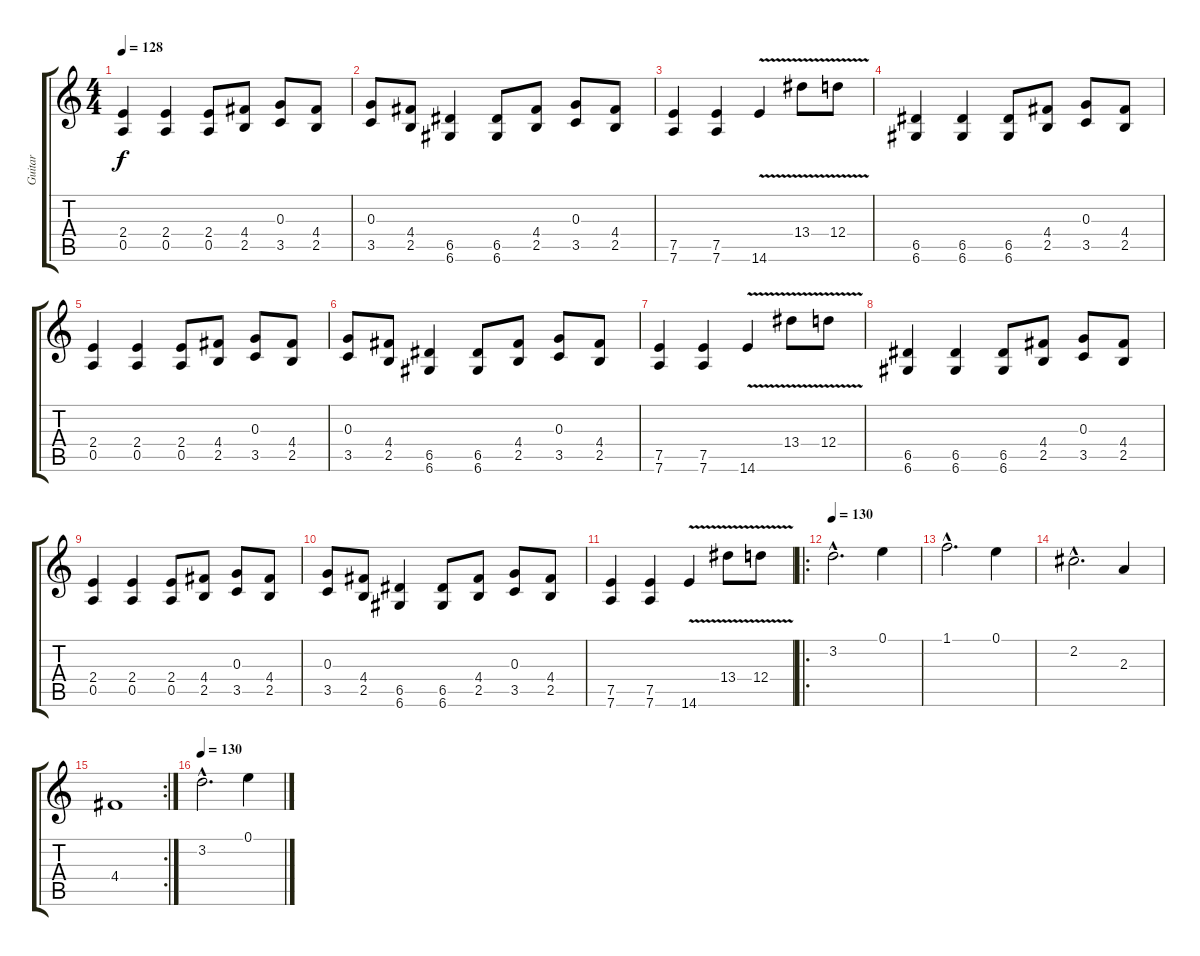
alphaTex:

\track ("Guitar " "Guitar ") {instrument distortionguitar}
\staff {score tabs}
\tuning (E4 B3 G3 D3 A2 D2) {hide}
\ts (4 4)
\tempo 128
\clef g2
\ks c
(2.4 0.5).4{dy f} (2.4 0.5).4 (2.4 0.5).8 (4.4 2.5).8 (0.3 3.5).8 (4.4 2.5).8 |
(0.3 3.5).8 (4.4 2.5).8 (6.5 6.6).4 (6.5 6.6).8 (4.4 2.5).8 (0.3 3.5).8 (4.4 2.5).8 |
(7.5 7.6).4 (7.5 7.6).4 14.6{v}.4 13.4{v}.8 12.4{v}.8 |
(6.5 6.6).4 (6.5 6.6).4 (6.5 6.6).8 (4.4 2.5).8 (0.3 3.5).8 (4.4 2.5).8 |
(2.4 0.5).4 (2.4 0.5).4 (2.4 0.5).8 (4.4 2.5).8 (0.3 3.5).8 (4.4 2.5).8 |
(0.3 3.5).8 (4.4 2.5).8 (6.5 6.6).4 (6.5 6.6).8 (4.4 2.5).8 (0.3 3.5).8 (4.4 2.5).8 |
(7.5 7.6).4 (7.5 7.6).4 14.6{v}.4 13.4{v}.8 12.4{v}.8 |
(6.5 6.6).4 (6.5 6.6).4 (6.5 6.6).8 (4.4 2.5).8 (0.3 3.5).8 (4.4 2.5).8 |
(2.4 0.5).4 (2.4 0.5).4 (2.4 0.5).8 (4.4 2.5).8 (0.3 3.5).8 (4.4 2.5).8 |
(0.3 3.5).8 (4.4 2.5).8 (6.5 6.6).4 (6.5 6.6).8 (4.4 2.5).8 (0.3 3.5).8 (4.4 2.5).8 |
(7.5 7.6).4 (7.5 7.6).4 14.6{v}.4 13.4{v}.8 12.4{v}.8 |
\ro
\tempo 130
3.2{hac}.2{d} 0.1.4 |
1.1{hac}.2{d} 0.1.4 |
2.2{hac}.2{d} 2.3.4 |
\rc 2
4.4.1 |
\tempo 130
3.2{hac}.2{d} 0.1.4
